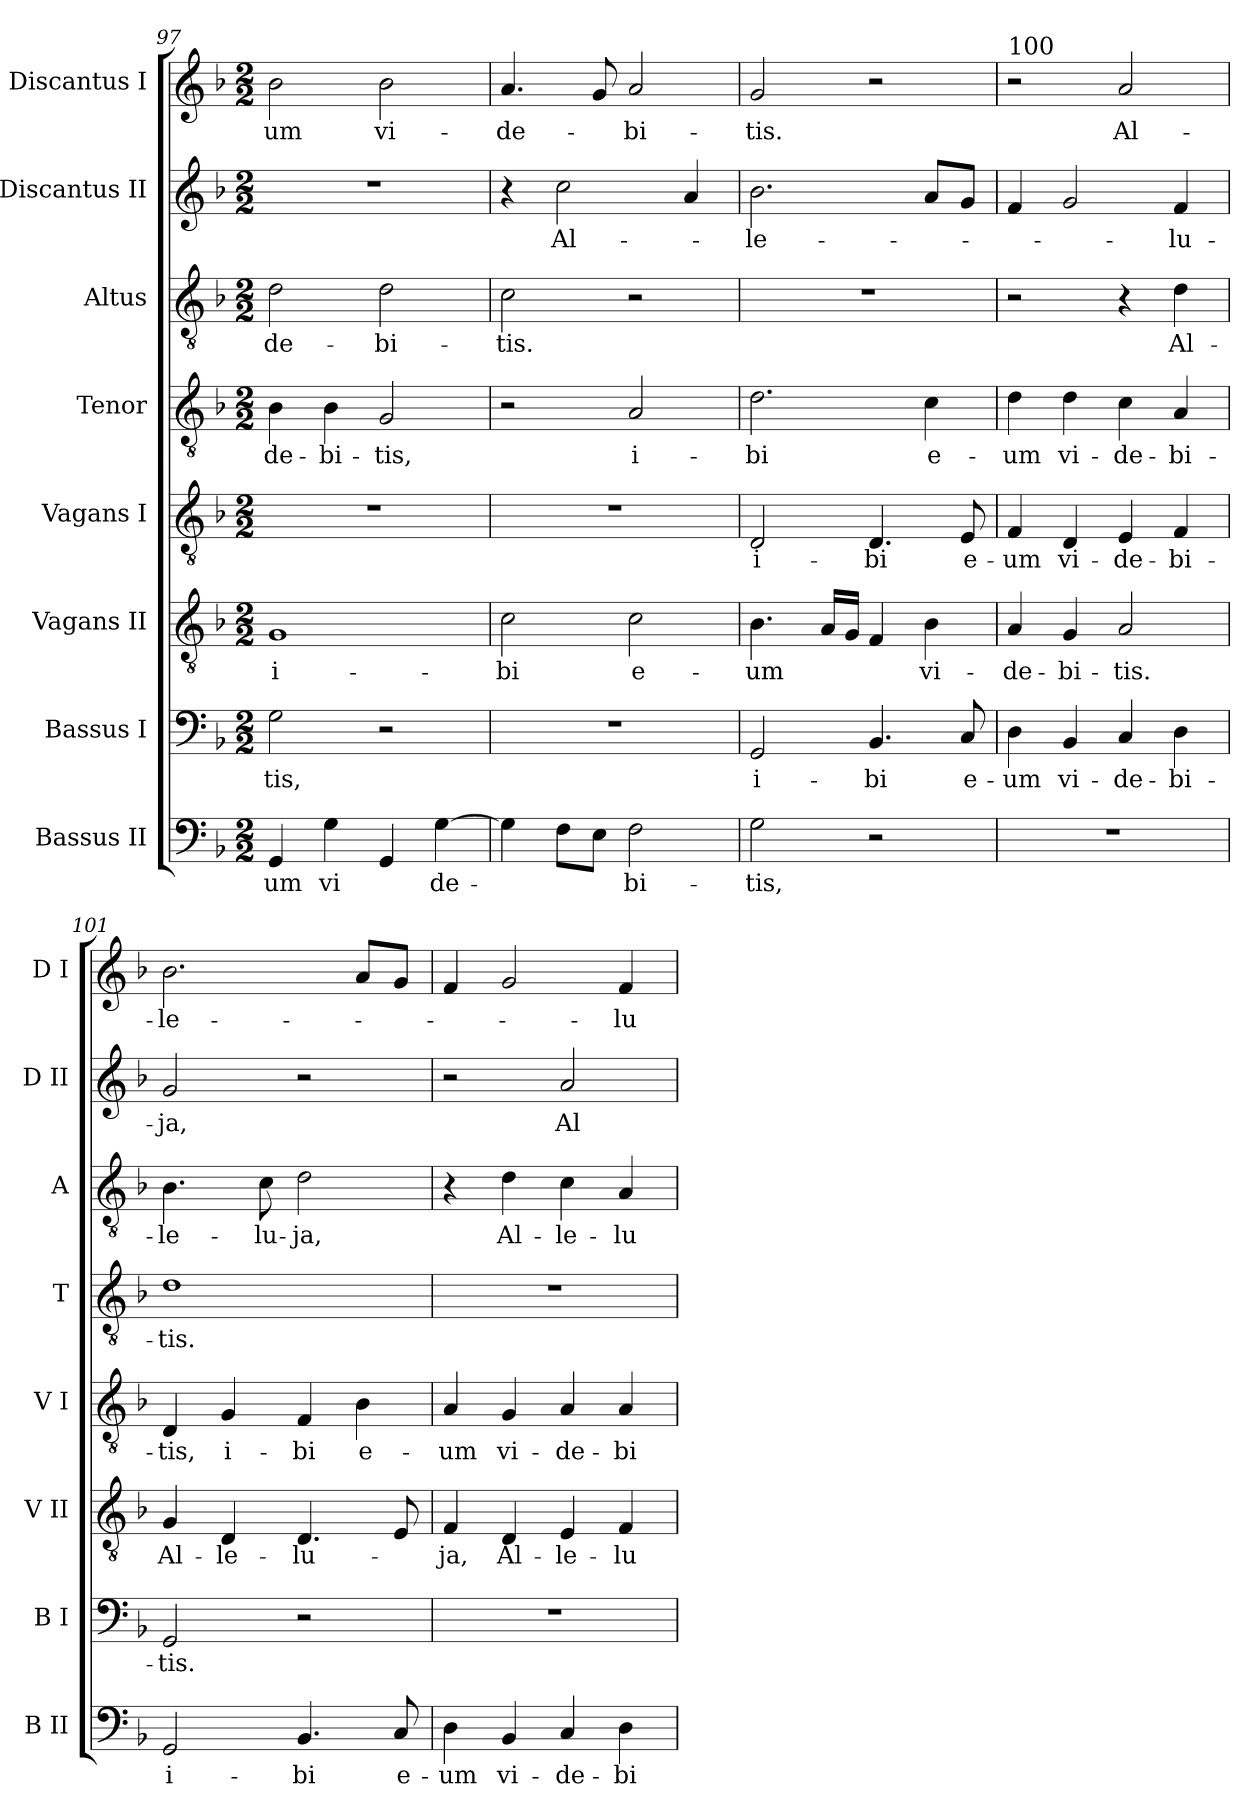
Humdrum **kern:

**kern	**text	**kern	**text	**kern	**text	**kern	**text	**kern	**text	**kern	**text	**kern	**text	**kern	**text
*part8	*part8	*part7	*part7	*part6	*part6	*part5	*part5	*part4	*part4	*part3	*part3	*part2	*part2	*part1	*part1
*staff8	*staff8	*staff7	*staff7	*staff6	*staff6	*staff5	*staff5	*staff4	*staff4	*staff3	*staff3	*staff2	*staff2	*staff1	*staff1
*I"Bassus II	*	*I"Bassus I	*	*I"Vagans II	*	*I"Vagans I	*	*I"Tenor	*	*I"Altus	*	*I"Discantus II	*	*I"Discantus I	*
*I'B II	*	*I'B I	*	*I'V II	*	*I'V I	*	*I'T	*	*I'A	*	*I'D II	*	*I'D I	*
*clefF4	*	*clefF4	*	*clefGv2	*	*clefGv2	*	*clefGv2	*	*clefGv2	*	*clefG2	*	*clefG2	*
*k[b-]	*	*k[b-]	*	*k[b-]	*	*k[b-]	*	*k[b-]	*	*k[b-]	*	*k[b-]	*	*k[b-]	*
*F:	*	*F:	*	*F:	*	*F:	*	*F:	*	*F:	*	*F:	*	*F:	*
*M2/2	*	*M2/2	*	*M2/2	*	*M2/2	*	*M2/2	*	*M2/2	*	*M2/2	*	*M2/2	*
=97	=97	=97	=97	=97	=97	=97	=97	=97	=97	=97	=97	=97	=97	=97	=97
4GG/	-um	2G\	-tis,	1G	i-	1r	.	4B-\	-de-	2d\	-de-	1r	.	2b-\	-um
4G\	vi	.	.	.	.	.	.	4B-\	-bi-	.	.	.	.	.	.
4GG/	­	2r	.	.	.	.	.	2G/	-tis,	2d\	-bi-	.	.	2b-\	vi-
[4G\	de-	.	.	.	.	.	.	.	.	.	.	.	.	.	.
!!LO:PB:g=z
=98	=98	=98	=98	=98	=98	=98	=98	=98	=98	=98	=98	=98	=98	=98	=98
4G\]	-­	1r	.	2c\	-bi	1r	.	2r	.	2c\	-tis.	4r	.	4.a/	-de-
8F\L	.	.	.	.	.	.	.	.	.	.	.	2cc\	Al-	.	.
8E\J	.	.	.	.	.	.	.	.	.	.	.	.	.	8g/	.
2F\	bi-	.	.	2c\	e-	.	.	2A/	i-	2r	.	.	.	2a/	-bi-
.	.	.	.	.	.	.	.	.	.	.	.	4a/	.	.	.
=99	=99	=99	=99	=99	=99	=99	=99	=99	=99	=99	=99	=99	=99	=99	=99
2G\	-tis,	2GG/	i-	4.B-\	-um	2D/	i-	2.d\	-bi	1r	.	2.b-\	-le-	2g/	-tis.
.	.	.	.	16A/LL	.	.	.	.	.	.	.	.	.	.	.
.	.	.	.	16G/JJ	.	.	.	.	.	.	.	.	.	.	.
2r	.	4.BB-/	-bi	4F/	.	4.D/	-bi	.	.	.	.	.	.	2r	.
.	.	.	.	4B-\	vi-	.	.	4c\	e-	.	.	8a/L	.	.	.
.	.	8C/	e-	.	.	8E/	e-	.	.	.	.	8g/J	.	.	.
=100	=100	=100	=100	=100	=100	=100	=100	=100	=100	=100	=100	=100	=100	=100	=100
!	!	!	!	!	!	!	!	!	!	!	!	!	!	!LO:TX:a:t=100	!
1r	.	4D\	-um	4A/	-de-	4F/	-um	4d\	-um	2r	.	4f/	.	2r	.
.	.	4BB-/	vi-	4G/	-bi-	4D/	vi-	4d\	vi-	.	.	2g/	.	.	.
.	.	4C/	-de-	2A/	-tis.	4E/	-de-	4c\	-de-	4r	.	.	.	2a/	Al-
.	.	4D\	-bi-	.	.	4F/	-bi-	4A/	-bi-	4d\	Al-	4f/	-lu-	.	.
=101	=101	=101	=101	=101	=101	=101	=101	=101	=101	=101	=101	=101	=101	=101	=101
2GG/	i-	2GG/	-tis.	4G/	Al-	4D/	-tis,	1d	-tis.	4.B-\	-le-	2g/	-ja,	2.b-\	-le-
.	.	.	.	4D/	-le-	4G/	i-	.	.	.	.	.	.	.	.
.	.	.	.	.	.	.	.	.	.	8c\	-lu-	.	.	.	.
4.BB-/	-bi	2r	.	4.D/	-lu-	4F/	-bi	.	.	2d\	-ja,	2r	.	.	.
.	.	.	.	.	.	4B-\	e-	.	.	.	.	.	.	8a/L	.
8C/	e-	.	.	8E/	.	.	.	.	.	.	.	.	.	8g/J	.
=102	=102	=102	=102	=102	=102	=102	=102	=102	=102	=102	=102	=102	=102	=102	=102
4D\	-um	1r	.	4F/	-ja,	4A/	-um	1r	.	4r	.	2r	.	4f/	.
4BB-/	vi-	.	.	4D/	Al-	4G/	vi-	.	.	4d\	Al-	.	.	2g/	.
4C/	-de-	.	.	4E/	-le-	4A/	-de-	.	.	4c\	-le-	2a/	Al-	.	.
4D\	-bi-	.	.	4F/	-lu-	4A/	-bi-	.	.	4A/	-lu-	.	.	4f/	-lu-
=	=	=	=	=	=	=	=	=	=	=	=	=	=	=	=
*-	*-	*-	*-	*-	*-	*-	*-	*-	*-	*-	*-	*-	*-	*-	*-
